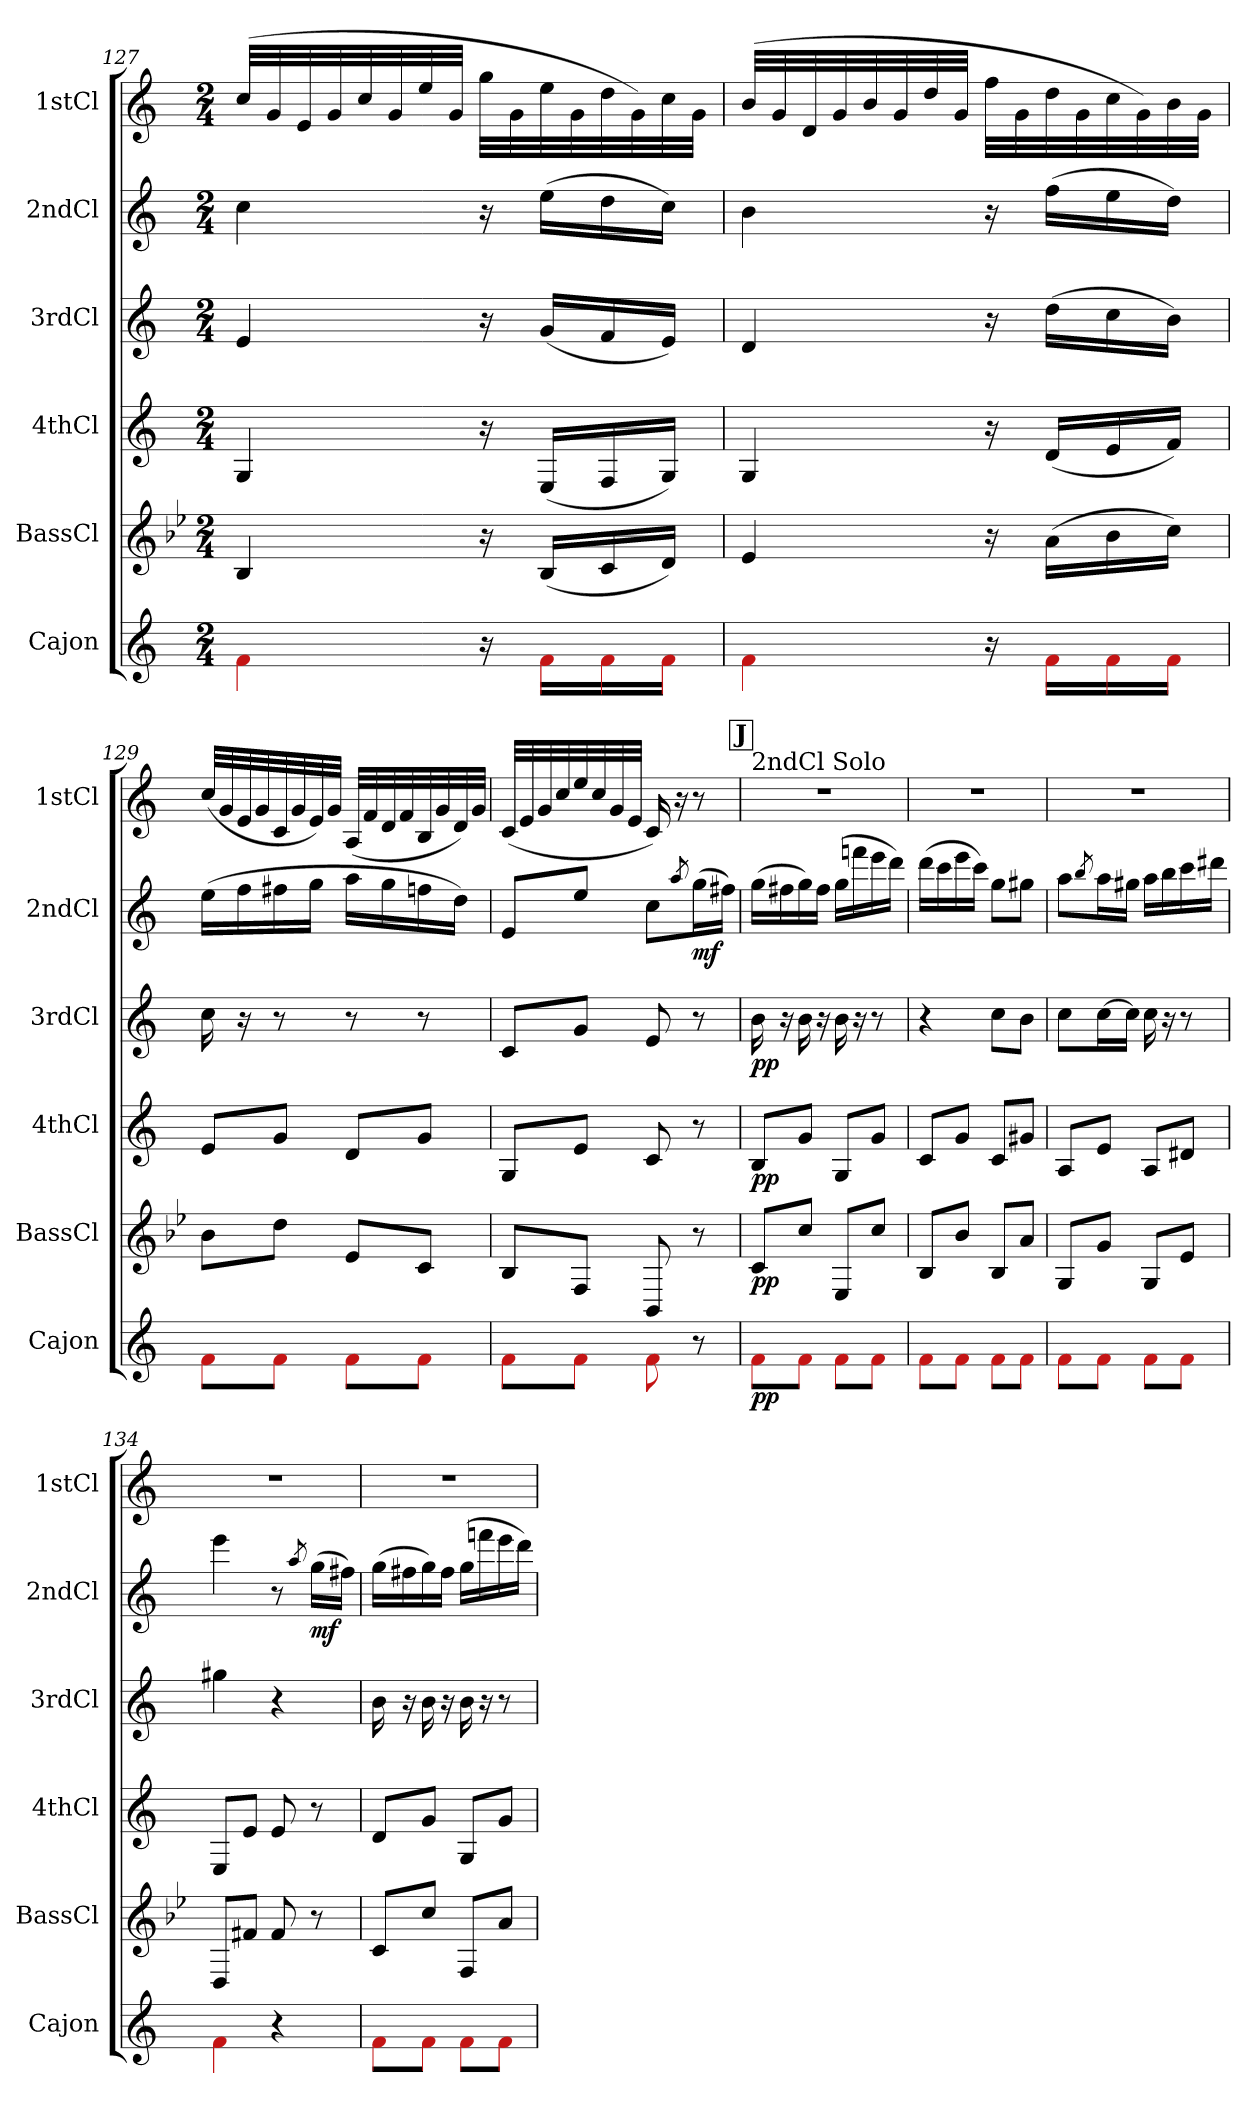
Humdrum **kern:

**kern	**dynam	**kern	**dynam	**kern	**dynam	**kern	**dynam	**kern	**dynam	**kern
*part6	*part6	*part5	*part5	*part4	*part4	*part3	*part3	*part2	*part2	*part1
*staff6	*staff6	*staff5	*staff5	*staff4	*staff4	*staff3	*staff3	*staff2	*staff2	*staff1
*I"Cajon	*	*I"BassCl	*	*I"4thCl	*	*I"3rdCl	*	*I"2ndCl	*	*I"1stCl
*I'Cajon	*	*I'BassCl	*	*I'4thCl	*	*I'3rdCl	*	*I'2ndCl	*	*I'1stCl
!!LO:PB:g=z
*clefG2	*	*clefG2	*	*clefG2	*	*clefG2	*	*clefG2	*	*clefG2
*	*	*ITrd8c14	*	*ITrd1c2	*	*ITrd1c2	*	*ITrd1c2	*	*ITrd1c2
*k[]	*	*k[b-e-]	*	*k[b-e-]	*	*k[b-e-]	*	*k[b-e-]	*	*k[b-e-]
*M2/4	*	*M2/4	*	*M2/4	*	*M2/4	*	*M2/4	*	*M2/4
=127	=127	=127	=127	=127	=127	=127	=127	=127	=127	=127
4Rf\	.	4BB-/	.	4F/	.	4d/	.	4b-\	.	(32b-/LLL
.	.	.	.	.	.	.	.	.	.	32f/
.	.	.	.	.	.	.	.	.	.	32d/
.	.	.	.	.	.	.	.	.	.	32f/
.	.	.	.	.	.	.	.	.	.	32b-/
.	.	.	.	.	.	.	.	.	.	32f/
.	.	.	.	.	.	.	.	.	.	32dd/
.	.	.	.	.	.	.	.	.	.	32f/JJJ
16r	.	16r	.	16r	.	16r	.	16r	.	32ff\LLL
.	.	.	.	.	.	.	.	.	.	32f\
16Rf\LL	.	(16BB-/LL	.	(16D/LL	.	(16f/LL	.	(16dd\LL	.	32dd\
.	.	.	.	.	.	.	.	.	.	32f\
16Rf\	.	16C/	.	16E-/	.	16e-/	.	16cc\	.	32cc\
.	.	.	.	.	.	.	.	.	.	32f\)
16Rf\JJ	.	16D/JJ)	.	16F/JJ)	.	16d/JJ)	.	16b-\JJ)	.	32b-\
.	.	.	.	.	.	.	.	.	.	32f\JJJ
=128	=128	=128	=128	=128	=128	=128	=128	=128	=128	=128
4Rf\	.	4E-/	.	4F/	.	4c/	.	4a\	.	(32a/LLL
.	.	.	.	.	.	.	.	.	.	32f/
.	.	.	.	.	.	.	.	.	.	32c/
.	.	.	.	.	.	.	.	.	.	32f/
.	.	.	.	.	.	.	.	.	.	32a/
.	.	.	.	.	.	.	.	.	.	32f/
.	.	.	.	.	.	.	.	.	.	32cc/
.	.	.	.	.	.	.	.	.	.	32f/JJJ
16r	.	16r	.	16r	.	16r	.	16r	.	32ee-\LLL
.	.	.	.	.	.	.	.	.	.	32f\
16Rf\LL	.	(16A\LL	.	(16c/LL	.	(16cc\LL	.	(16ee-\LL	.	32cc\
.	.	.	.	.	.	.	.	.	.	32f\
16Rf\	.	16B-\	.	16d/	.	16b-\	.	16dd\	.	32b-\
.	.	.	.	.	.	.	.	.	.	32f\)
16Rf\JJ	.	16c\JJ)	.	16e-/JJ)	.	16a\JJ)	.	16cc\JJ)	.	32a\
.	.	.	.	.	.	.	.	.	.	32f\JJJ
!!LO:LB:g=z
=129	=129	=129	=129	=129	=129	=129	=129	=129	=129	=129
8Rf\L	.	8B-\L	.	8d/L	.	16b-\	.	(16dd\LL	.	(32b-/LLL
.	.	.	.	.	.	.	.	.	.	32f/
.	.	.	.	.	.	16r	.	16ee-\	.	32d/
.	.	.	.	.	.	.	.	.	.	32f/
8Rf\J	.	8d\J	.	8f/J	.	8r	.	16een\	.	32B-/
.	.	.	.	.	.	.	.	.	.	32f/
.	.	.	.	.	.	.	.	16ff\JJ	.	32d/)
.	.	.	.	.	.	.	.	.	.	32f/JJJ
8Rf\L	.	8E-/L	.	8c/L	.	8r	.	16gg\LL	.	(32G/LLL
.	.	.	.	.	.	.	.	.	.	32e-/
.	.	.	.	.	.	.	.	16ff\	.	32c/
.	.	.	.	.	.	.	.	.	.	32e-/
8Rf\J	.	8C/J	.	8f/J	.	8r	.	16ee-X\	.	32A/
.	.	.	.	.	.	.	.	.	.	32f/
.	.	.	.	.	.	.	.	16cc\JJ)	.	32c/)
.	.	.	.	.	.	.	.	.	.	32f/JJJ
=130	=130	=130	=130	=130	=130	=130	=130	=130	=130	=130
8Rf\L	.	8BB-/L	.	8F/L	.	8B-/L	.	8d/L	.	(32B-/LLL
.	.	.	.	.	.	.	.	.	.	32d/
.	.	.	.	.	.	.	.	.	.	32f/
.	.	.	.	.	.	.	.	.	.	32b-/
8Rf\J	.	8FF/J	.	8d/J	.	8f/J	.	8dd/J	.	32dd/
.	.	.	.	.	.	.	.	.	.	32b-/
.	.	.	.	.	.	.	.	.	.	32f/
.	.	.	.	.	.	.	.	.	.	32d/JJJ
8Rf\	.	8BBB-/	.	8B-/	.	8d/	.	8b-\L	.	16B-/)
.	.	.	.	.	.	.	.	.	.	16r
*	*	*	*	*	*	*	*	*	*	*MM66
.	.	.	.	.	.	.	.	8qgg/	.	.
!	!	!	!	!	!	!	!	!	!LO:DY:b	!
8r	.	8r	.	8r	.	8r	.	(16ff\L	mf	8r
.	.	.	.	.	.	.	.	16een\JJ)	.	.
!!LO:REH:place=s1:a:B:fs=14:t=J
=131	=131	=131	=131	=131	=131	=131	=131	=131	=131	=131
!	!	!	!	!	!	!	!	!	!	!LO:TX:a:t=2ndCl Solo
!	!LO:DY:b	!	!LO:DY:b	!	!LO:DY:b	!	!LO:DY:b	!	!	!
8Rf\L	pp	8C/L	pp	8A/L	pp	16a\	pp	(16ff\LL	.	2r
.	.	.	.	.	.	16r	.	16een\	.	.
8Rf\J	.	8c/J	.	8f/J	.	16a\	.	16ff\)	.	.
.	.	.	.	.	.	16r	.	16ee\JJ	.	.
8Rf\L	.	8EE-/L	.	8F/L	.	16a\	.	(16ff\LL	.	.
.	.	.	.	.	.	16r	.	16eee-X\	.	.
8Rf\J	.	8c/J	.	8f/J	.	8r	.	16ddd\	.	.
.	.	.	.	.	.	.	.	16ccc\JJ)	.	.
!!LO:PB:g=z
=132	=132	=132	=132	=132	=132	=132	=132	=132	=132	=132
8Rf\L	.	8BB-/L	.	8B-/L	.	4r	.	(16ccc\LL	.	2r
.	.	.	.	.	.	.	.	16bb-\	.	.
8Rf\J	.	8B-/J	.	8f/J	.	.	.	16ddd\	.	.
.	.	.	.	.	.	.	.	16bb-\JJ)	.	.
8Rf\L	.	8BB-/L	.	8B-/L	.	8b-\L	.	8ff\L	.	.
8Rf\J	.	8A/J	.	8f#X/J	.	8a\J	.	8ff#X\J	.	.
=133	=133	=133	=133	=133	=133	=133	=133	=133	=133	=133
8Rf\L	.	8GG/L	.	8G/L	.	8b-\L	.	8gg\L	.	2r
.	.	.	.	.	.	.	.	8qaa/	.	.
8Rf\J	.	8G/J	.	8d/J	.	[16b-\L	.	16gg\L	.	.
.	.	.	.	.	.	16b-\JJ]	.	16ff#X\JJ	.	.
8Rf\L	.	8GG/L	.	8G/L	.	16b-\	.	16gg\LL	.	.
.	.	.	.	.	.	16r	.	16aa\	.	.
8Rf\J	.	8E-/J	.	8c#X/J	.	8r	.	16bb-\	.	.
.	.	.	.	.	.	.	.	16ccc#X\JJ	.	.
=134	=134	=134	=134	=134	=134	=134	=134	=134	=134	=134
4Rf\	.	8DD/L	.	8D/L	.	4ff#X\	.	4ddd\	.	2r
.	.	8F#X/J	.	8d/J	.	.	.	.	.	.
4r	.	8F#/	.	8d/	.	4r	.	8r	.	.
.	.	.	.	.	.	.	.	8qgg/	.	.
!	!	!	!	!	!	!	!	!	!LO:DY:b	!
.	.	8r	.	8r	.	.	.	(16ff\LL	mf	.
.	.	.	.	.	.	.	.	16een\JJ)	.	.
=135	=135	=135	=135	=135	=135	=135	=135	=135	=135	=135
8Rf\L	.	8C/L	.	8c/L	.	16a\	.	(16ff\LL	.	2r
.	.	.	.	.	.	16r	.	16een\	.	.
8Rf\J	.	8c/J	.	8f/J	.	16a\	.	16ff\)	.	.
.	.	.	.	.	.	16r	.	16ee\JJ	.	.
8Rf\L	.	8FF/L	.	8F/L	.	16a\	.	(16ff\LL	.	.
.	.	.	.	.	.	16r	.	16eee-X\	.	.
8Rf\J	.	8A/J	.	8f/J	.	8r	.	16ddd\	.	.
.	.	.	.	.	.	.	.	16ccc\JJ)	.	.
=	=	=	=	=	=	=	=	=	=	=
*-	*-	*-	*-	*-	*-	*-	*-	*-	*-	*-
